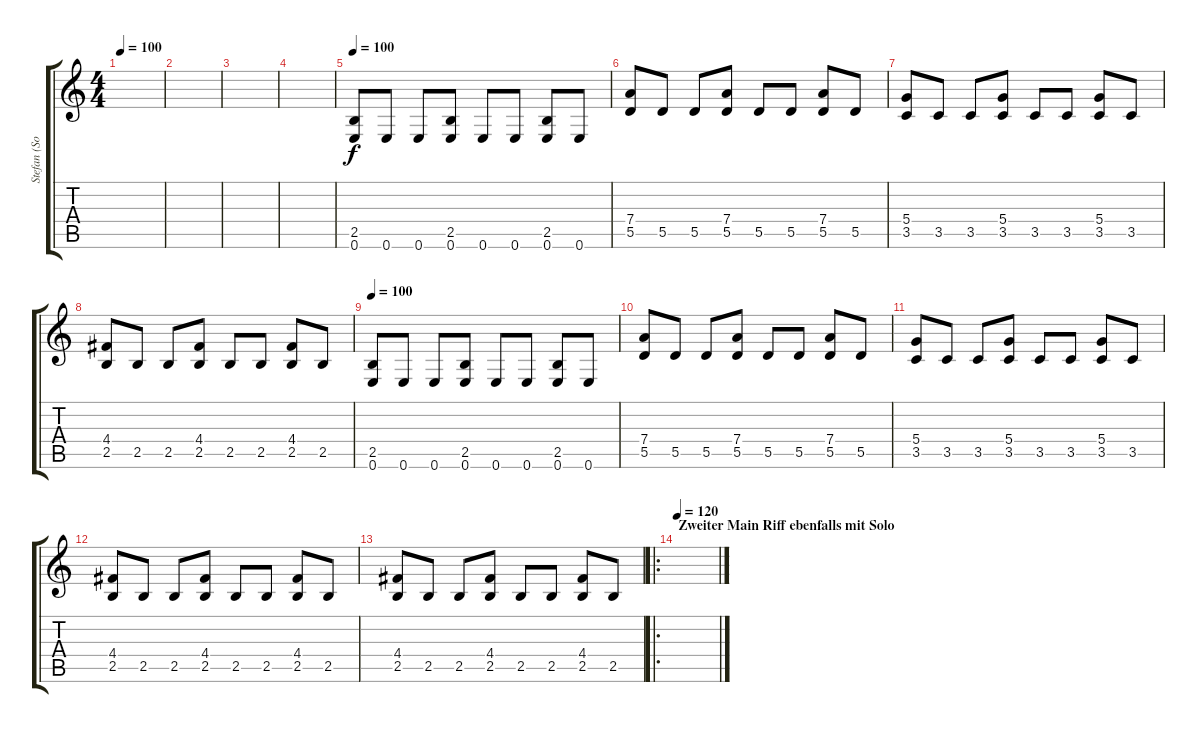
\track ("Stefan (Solo)" "Stefan (So") {instrument distortionguitar}
\staff {score tabs}
\tuning (E4 B3 G3 D3 A2 E2) {hide}
\ts (4 4)
\tempo 100
\clef g2
\ks c
|
|
|
|
\tempo 100
(2.5 0.6).8 0.6.8 0.6.8 (2.5 0.6).8 0.6.8 0.6.8 (2.5 0.6).8 0.6.8 |
(7.4 5.5).8 5.5.8 5.5.8 (7.4 5.5).8 5.5.8 5.5.8 (7.4 5.5).8 5.5.8 |
(5.4 3.5).8 3.5.8 3.5.8 (5.4 3.5).8 3.5.8 3.5.8 (5.4 3.5).8 3.5.8 |
(4.4 2.5).8 2.5.8 2.5.8 (4.4 2.5).8 2.5.8 2.5.8 (4.4 2.5).8 2.5.8 |
\tempo 100
(2.5 0.6).8 0.6.8 0.6.8 (2.5 0.6).8 0.6.8 0.6.8 (2.5 0.6).8 0.6.8 |
(7.4 5.5).8 5.5.8 5.5.8 (7.4 5.5).8 5.5.8 5.5.8 (7.4 5.5).8 5.5.8 |
(5.4 3.5).8 3.5.8 3.5.8 (5.4 3.5).8 3.5.8 3.5.8 (5.4 3.5).8 3.5.8 |
(4.4 2.5).8 2.5.8 2.5.8 (4.4 2.5).8 2.5.8 2.5.8 (4.4 2.5).8 2.5.8 |
(4.4 2.5).8 2.5.8 2.5.8 (4.4 2.5).8 2.5.8 2.5.8 (4.4 2.5).8 2.5.8 |
\ro
\section ("" "Zweiter Main Riff ebenfalls mit Solo")
\tempo 120
